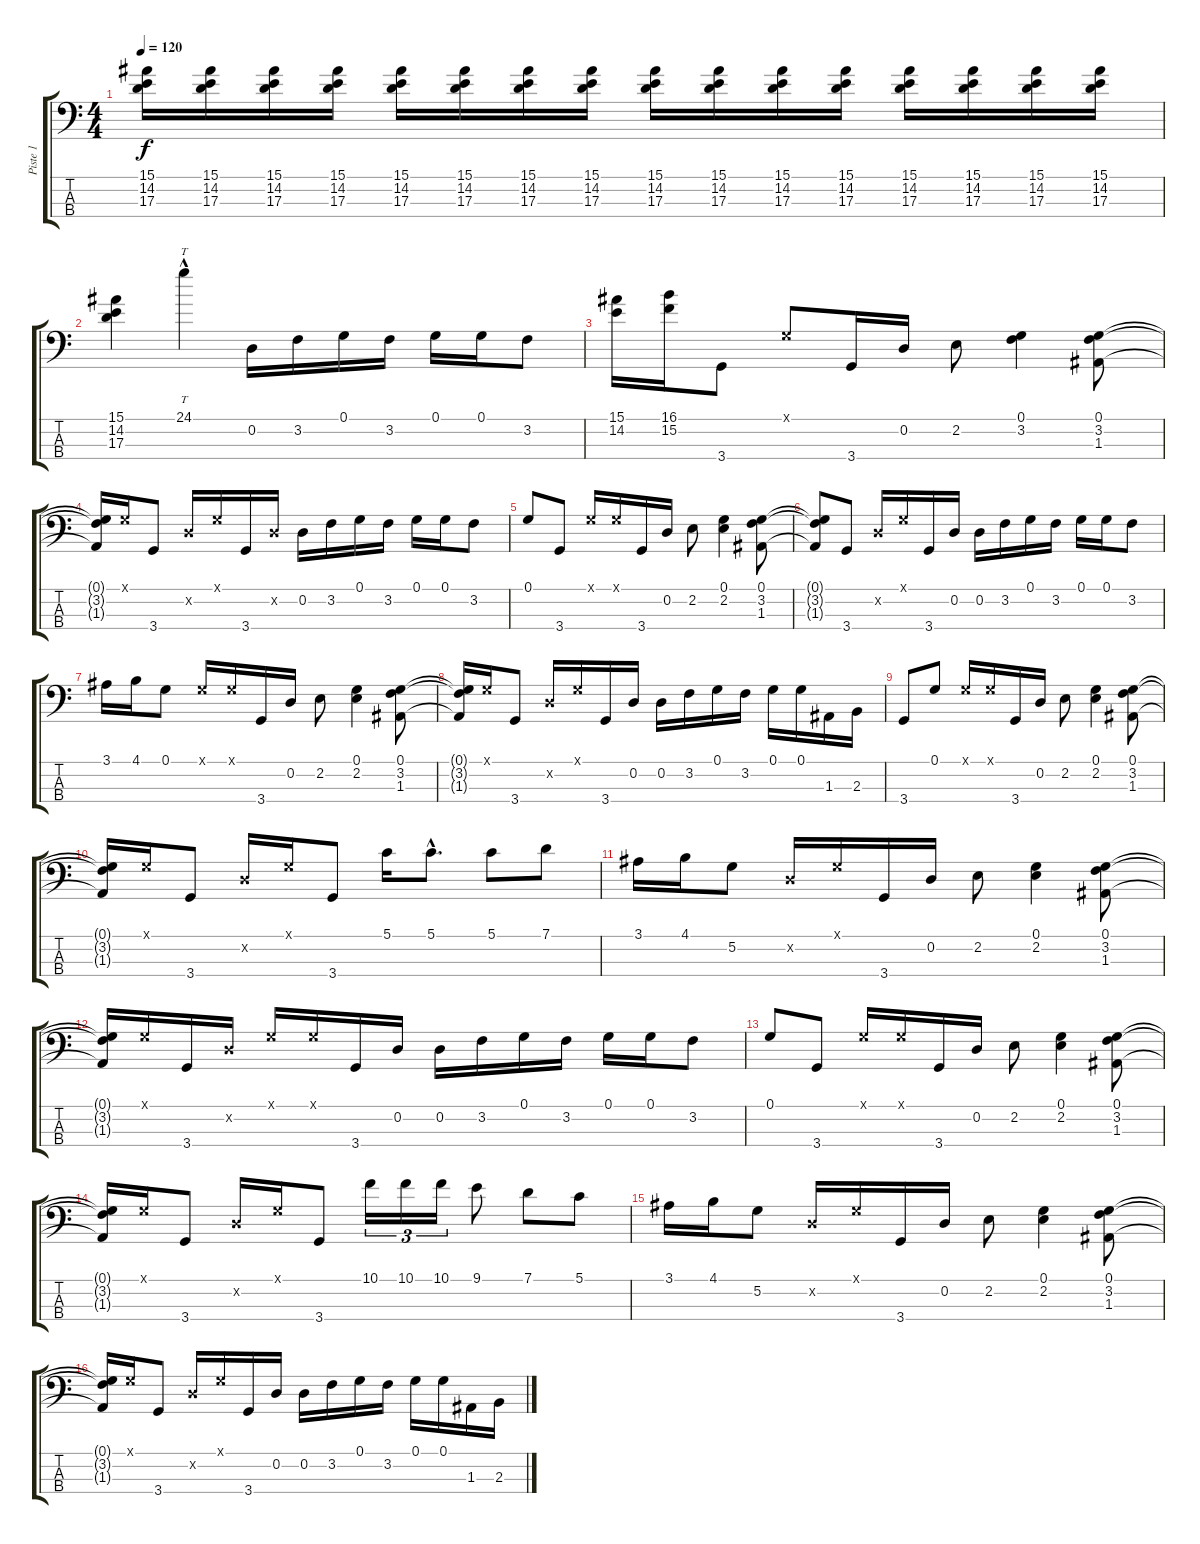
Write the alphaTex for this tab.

\track ("Piste 1" "Piste 1") {instrument slapbass1}
\staff {score tabs}
\tuning (G2 D2 A1 E1) {hide}
\ts (4 4)
\tempo 120
\clef f4
\ks c
(15.1 14.2 17.3).16{dy f instrument slapbass1} (15.1 14.2 17.3).16 (15.1 14.2 17.3).16 (15.1 14.2 17.3).16 (15.1 14.2 17.3).16 (15.1 14.2 17.3).16 (15.1 14.2 17.3).16 (15.1 14.2 17.3).16 (15.1 14.2 17.3).16 (15.1 14.2 17.3).16 (15.1 14.2 17.3).16 (15.1 14.2 17.3).16 (15.1 14.2 17.3).16 (15.1 14.2 17.3).16 (15.1 14.2 17.3).16 (15.1 14.2 17.3).16 |
(15.1 14.2 17.3).4 24.1{hac}.4{tt} 0.2.16 3.2.16 0.1.16 3.2.16 0.1.16 0.1.16 3.2.8 |
(15.1 14.2).16 (16.1 15.2).16 3.4.8 0.1{x}.8 3.4.16 0.2.16 2.2.8 (0.1 3.2).4 (0.1 3.2 1.3).8 |
(0.1{t} 3.2{t} 1.3{t}).16 0.1{x}.16 3.4.8 0.2{x}.16 0.1{x}.16 3.4.16 0.2{x}.16 0.2.16 3.2.16 0.1.16 3.2.16 0.1.16 0.1.16 3.2.8 |
0.1.8 3.4.8 0.1{x}.16 0.1{x}.16 3.4.16 0.2.16 2.2.8 (0.1 2.2).4 (0.1 3.2 1.3).8 |
(0.1{t} 3.2{t} 1.3{t}).8 3.4.8 0.2{x}.16 0.1{x}.16 3.4.16 0.2.16 0.2.16 3.2.16 0.1.16 3.2.16 0.1.16 0.1.16 3.2.8 |
3.1.16 4.1.16 0.1.8 0.1{x}.16 0.1{x}.16 3.4.16 0.2.16 2.2.8 (0.1 2.2).4 (0.1 3.2 1.3).8 |
(0.1{t} 3.2{t} 1.3{t}).16 0.1{x}.16 3.4.8 0.2{x}.16 0.1{x}.16 3.4.16 0.2.16 0.2.16 3.2.16 0.1.16 3.2.16 0.1.16 0.1.16 1.3.16 2.3.16 |
3.4.8 0.1.8 0.1{x}.16 0.1{x}.16 3.4.16 0.2.16 2.2.8 (0.1 2.2).4 (0.1 3.2 1.3).8 |
(0.1{t} 3.2{t} 1.3{t}).16 0.1{x}.16 3.4.8 0.2{x}.16 0.1{x}.16 3.4.8 5.1.16 5.1{hac}.8{d} 5.1.8 7.1.8 |
3.1.16 4.1.16 5.2.8 0.2{x}.16 0.1{x}.16 3.4.16 0.2.16 2.2.8 (0.1 2.2).4 (0.1 3.2 1.3).8 |
(0.1{t} 3.2{t} 1.3{t}).16 0.1{x}.16 3.4.16 0.2{x}.16 0.1{x}.16 0.1{x}.16 3.4.16 0.2.16 0.2.16 3.2.16 0.1.16 3.2.16 0.1.16 0.1.16 3.2.8 |
0.1.8 3.4.8 0.1{x}.16 0.1{x}.16 3.4.16 0.2.16 2.2.8 (0.1 2.2).4 (0.1 3.2 1.3).8 |
(0.1{t} 3.2{t} 1.3{t}).16 0.1{x}.16 3.4.8 0.2{x}.16 0.1{x}.16 3.4.8 10.1.16{tu (3 2)} 10.1.16{tu (3 2)} 10.1.16{tu (3 2)} 9.1.8 7.1.8 5.1.8 |
3.1.16 4.1.16 5.2.8 0.2{x}.16 0.1{x}.16 3.4.16 0.2.16 2.2.8 (0.1 2.2).4 (0.1 3.2 1.3).8 |
(0.1{t} 3.2{t} 1.3{t}).16 0.1{x}.16 3.4.8 0.2{x}.16 0.1{x}.16 3.4.16 0.2.16 0.2.16 3.2.16 0.1.16 3.2.16 0.1.16 0.1.16 1.3.16 2.3.16
